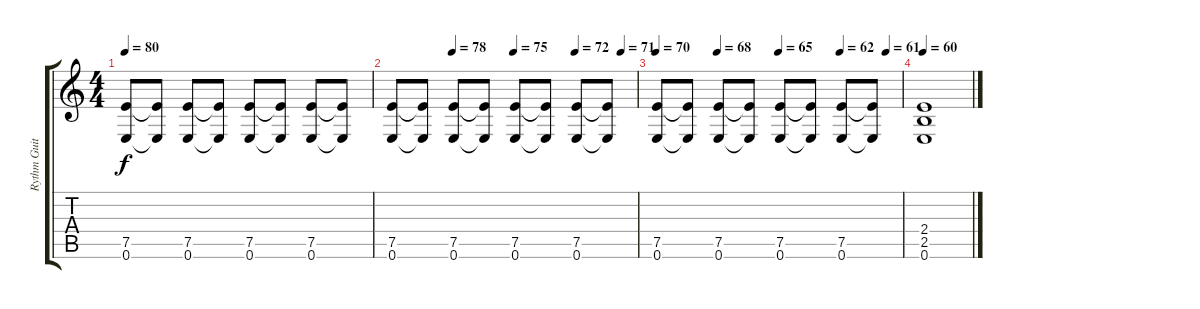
\track ("Rythm Guitar 2" "Rythm Guit") {instrument overdrivenguitar}
\staff {score tabs}
\tuning (E4 B3 G3 D3 A2 E2) {hide}
\ts (4 4)
\tempo 80
\clef g2
\ks c
(7.5 0.6).8{dy f} (7.5{t} 0.6{t}).8 (7.5 0.6).8 (7.5{t} 0.6{t}).8 (7.5 0.6).8 (7.5{t} 0.6{t}).8 (7.5 0.6).8 (7.5{t} 0.6{t}).8 |
\tempo (78 0.25)
\tempo (75 0.5)
\tempo (72 0.75)
\tempo (71 0.9375)
(7.5 0.6).8 (7.5{t} 0.6{t}).8 (7.5 0.6).8 (7.5{t} 0.6{t}).8 (7.5 0.6).8 (7.5{t} 0.6{t}).8 (7.5 0.6).8 (7.5{t} 0.6{t}).8 |
\tempo 70
\tempo (68 0.25)
\tempo (65 0.5)
\tempo (62 0.75)
\tempo (61 0.9375)
(7.5 0.6).8 (7.5{t} 0.6{t}).8 (7.5 0.6).8 (7.5{t} 0.6{t}).8 (7.5 0.6).8 (7.5{t} 0.6{t}).8 (7.5 0.6).8 (7.5{t} 0.6{t}).8 |
\tempo 60
(2.4 2.5 0.6).1
